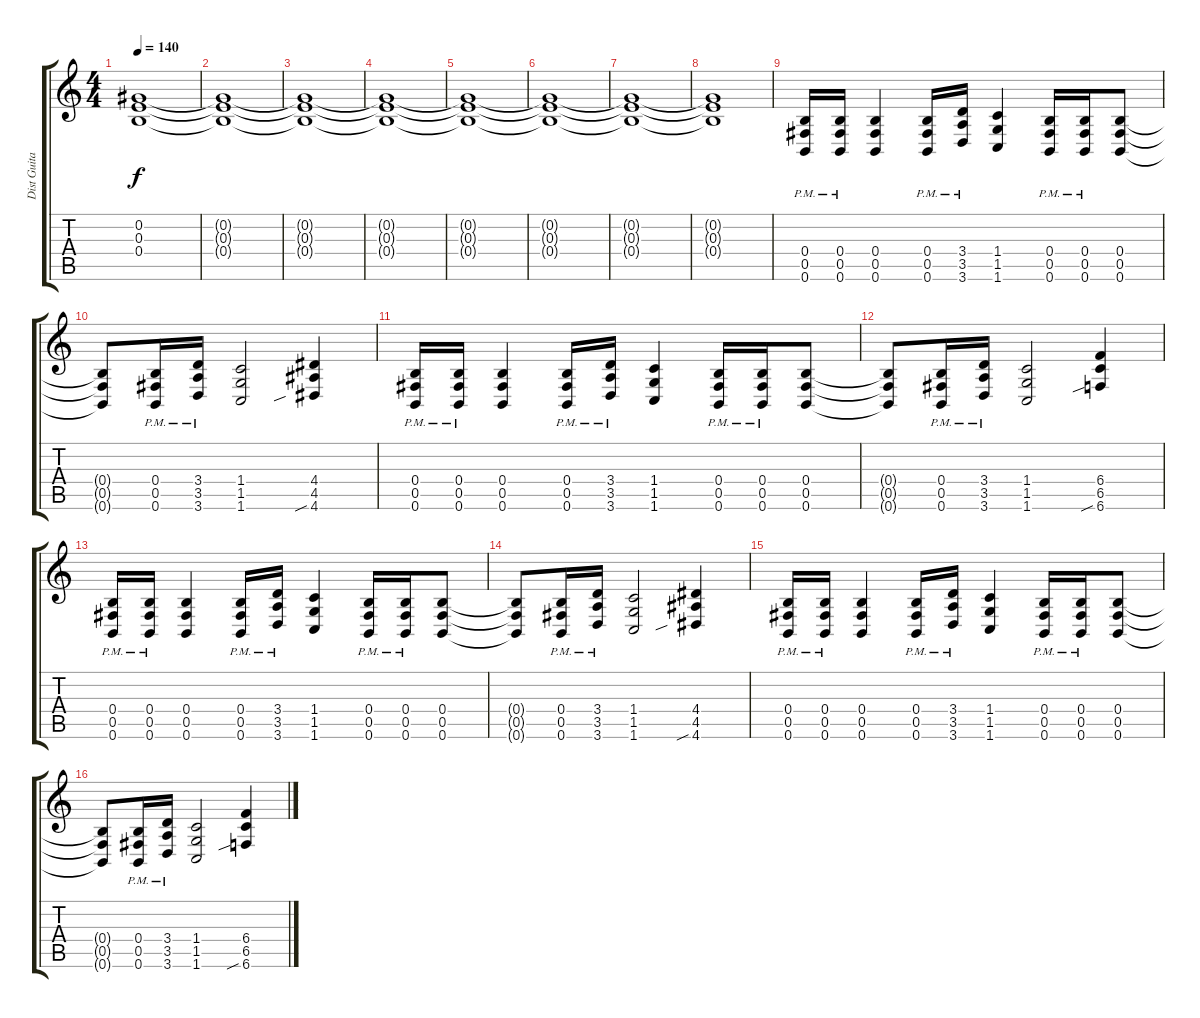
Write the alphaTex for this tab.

\track ("Dist Guitar" "Dist Guita") {instrument distortionguitar}
\staff {score tabs}
\tuning (Db4 Ab3 E3 B2 Gb2 B1) {hide}
\ts (4 4)
\tempo 140
\clef g2
\ks c
(0.2 0.3 0.4).1{dy f instrument distortionguitar} |
(0.2{t} 0.3{t} 0.4{t}).1 |
(0.2{t} 0.3{t} 0.4{t}).1 |
(0.2{t} 0.3{t} 0.4{t}).1 |
(0.2{t} 0.3{t} 0.4{t}).1 |
(0.2{t} 0.3{t} 0.4{t}).1 |
(0.2{t} 0.3{t} 0.4{t}).1 |
(0.2{t} 0.3{t} 0.4{t}).1 |
(0.4 0.5 0.6{pm}).16 (0.4 0.5 0.6{pm}).16 (0.4 0.5 0.6).4 (0.4 0.5 0.6{pm}).16 (3.4 3.5 3.6{pm}).16 (1.4 1.5 1.6).4 (0.4 0.5 0.6{pm}).16 (0.4 0.5 0.6{pm}).16 (0.4 0.5 0.6).8 |
(0.4{t} 0.5{t} 0.6{t}).8 (0.4 0.5 0.6{pm}).16 (3.4 3.5 3.6{pm}).16 (1.4 1.5 1.6).2 (4.4 4.5 4.6{sib}).4 |
(0.4 0.5 0.6{pm}).16 (0.4 0.5 0.6{pm}).16 (0.4 0.5 0.6).4 (0.4 0.5 0.6{pm}).16 (3.4 3.5 3.6{pm}).16 (1.4 1.5 1.6).4 (0.4 0.5 0.6{pm}).16 (0.4 0.5 0.6{pm}).16 (0.4 0.5 0.6).8 |
(0.4{t} 0.5{t} 0.6{t}).8 (0.4 0.5 0.6{pm}).16 (3.4 3.5 3.6{pm}).16 (1.4 1.5 1.6).2 (6.4 6.5 6.6{sib}).4 |
(0.4 0.5 0.6{pm}).16 (0.4 0.5 0.6{pm}).16 (0.4 0.5 0.6).4 (0.4 0.5 0.6{pm}).16 (3.4 3.5 3.6{pm}).16 (1.4 1.5 1.6).4 (0.4 0.5 0.6{pm}).16 (0.4 0.5 0.6{pm}).16 (0.4 0.5 0.6).8 |
(0.4{t} 0.5{t} 0.6{t}).8 (0.4 0.5 0.6{pm}).16 (3.4 3.5 3.6{pm}).16 (1.4 1.5 1.6).2 (4.4 4.5 4.6{sib}).4 |
(0.4 0.5 0.6{pm}).16 (0.4 0.5 0.6{pm}).16 (0.4 0.5 0.6).4 (0.4 0.5 0.6{pm}).16 (3.4 3.5 3.6{pm}).16 (1.4 1.5 1.6).4 (0.4 0.5 0.6{pm}).16 (0.4 0.5 0.6{pm}).16 (0.4 0.5 0.6).8 |
(0.4{t} 0.5{t} 0.6{t}).8 (0.4 0.5 0.6{pm}).16 (3.4 3.5 3.6{pm}).16 (1.4 1.5 1.6).2 (6.4 6.5 6.6{sib}).4
